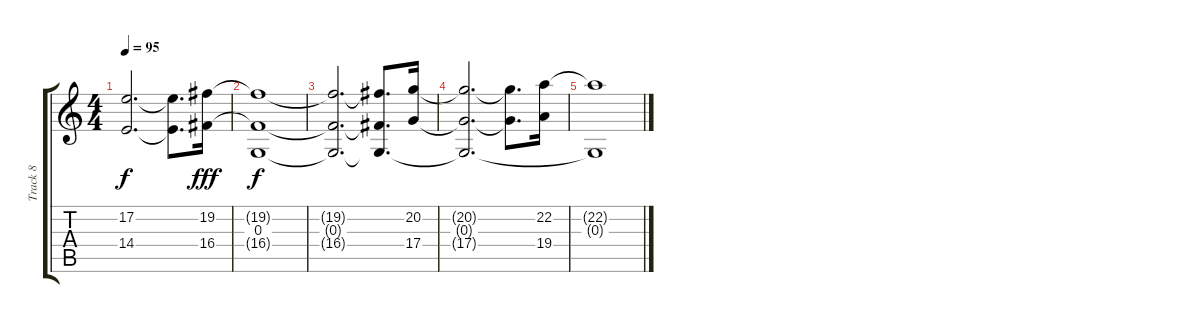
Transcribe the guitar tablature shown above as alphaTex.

\track ("Track 8" "Track 8") {instrument stringensemble1}
\staff {score tabs}
\tuning (E4 B3 G3 D3 A2 E2) {hide}
\ts (4 4)
\tempo 95
\clef g2
\ks c
(17.2{t} 14.4{t}).2{d dy f} (17.2{t} 14.4{t}).8{d} (19.2 16.4).16{dy fff} |
(19.2{t} 0.3 16.4{t}).1{dy f} |
(19.2{t} 0.3{t} 16.4{t}).2{d} (19.2{t} 0.3{t} 16.4{t}).8{d} (20.2 17.4).16 |
(20.2{t} 0.3{t} 17.4{t}).2{d} (20.2{t} 17.4{t}).8{d} (22.2 19.4).16 |
(22.2{t} 0.3{t}).1
